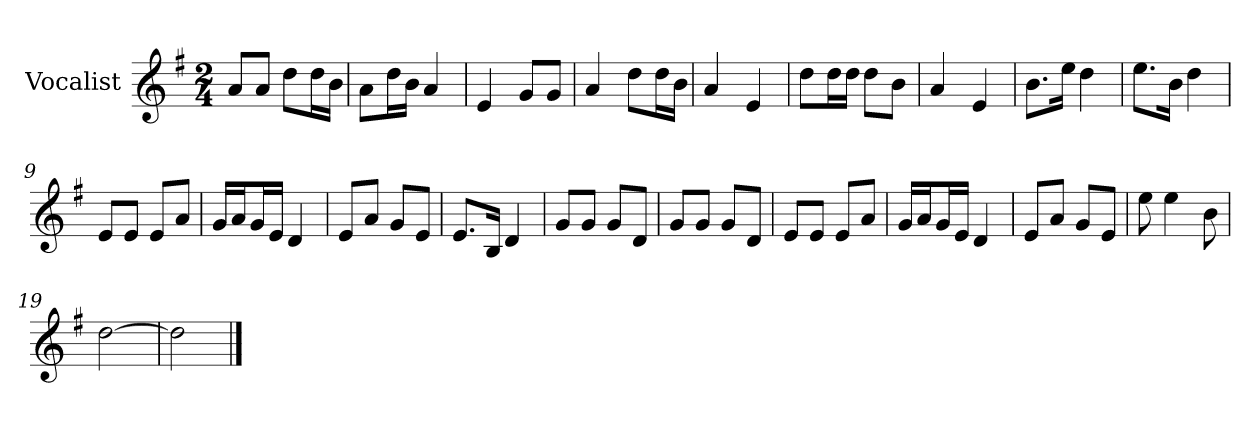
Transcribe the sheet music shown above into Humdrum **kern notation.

**kern
*part1
*staff1
*I"Vocalist
*k[f#]
*G:
*M2/4
=
8aL
8aJ
8ddL
16ddL
16bJJ
=1
8aL
16ddL
16bJJ
4a
=2
4e
8gL
8gJ
=3
4a
8ddL
16ddL
16bJJ
=4
4a
4e
=5
8ddL
16ddL
16ddJJ
8ddL
8bJ
=6
4a
4e
=7
8.bL
16eeJk
4dd
=8
8.eeL
16bJk
4dd
=9
8eL
8eJ
8eL
8aJ
=10
16gLL
16aJ
16gL
16eJJ
4d
=11
8eL
8aJ
8gL
8eJ
=12
8.eL
16BJk
4d
=13
8gL
8gJ
8gL
8dJ
=14
8gL
8gJ
8gL
8dJ
=15
8eL
8eJ
8eL
8aJ
=16
16gLL
16aJ
16gL
16eJJ
4d
=17
8eL
8aJ
8gL
8eJ
=18
8ee
4ee
8b
=19
[2dd
=20
2dd]
==
*-
